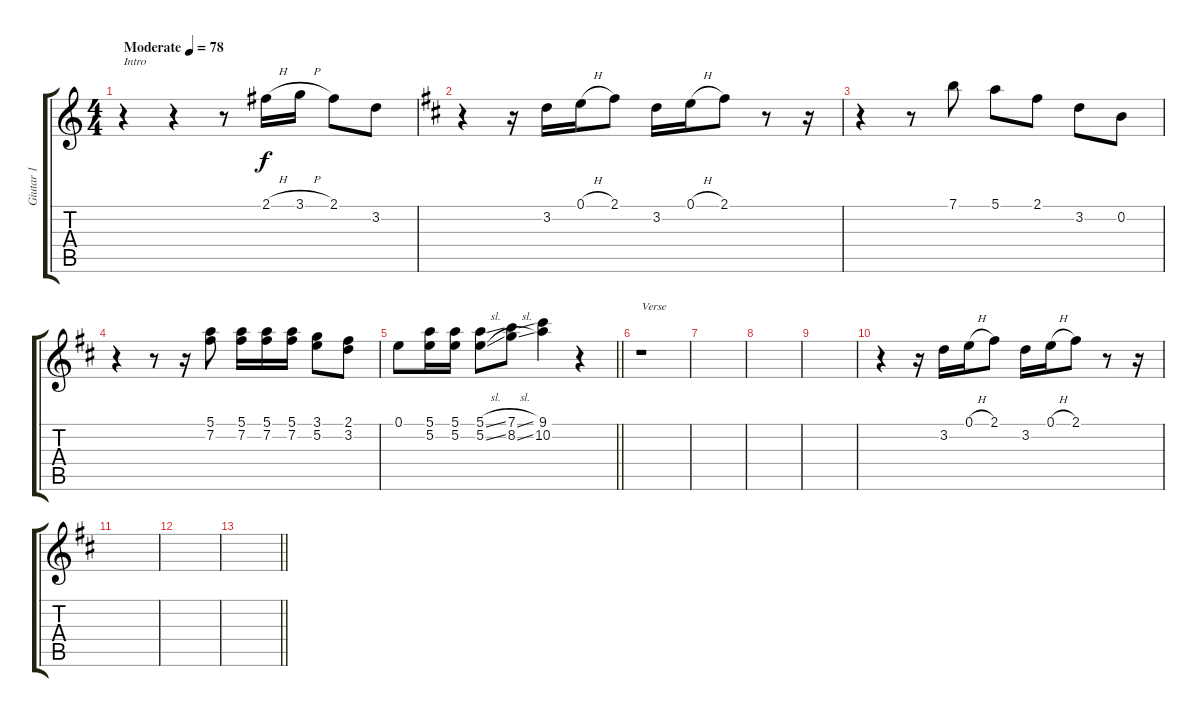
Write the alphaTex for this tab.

\track ("Giutar 1" "Giutar 1") {instrument acousticguitarsteel}
\staff {score tabs}
\tuning (E4 B3 G3 D3 A2 E2) {hide}
\ts (4 4)
\tempo (78 "Moderate")
\clef g2
\ks c
r.4{txt "Intro" dy f instrument acousticguitarsteel} r.4 r.8 2.1{h}.16 3.1{h}.16 2.1.8 3.2.8 |
\ks d
r.4 r.16 3.2.16 0.1{h}.16 2.1.8 3.2.16 0.1{h}.16 2.1.8 r.8 r.16 |
r.4 r.8 7.1.8 5.1.8 2.1.8 3.2.8 0.2.8 |
r.4 r.8 r.16 (5.1 7.2).8 (5.1 7.2).16 (5.1 7.2).16 (5.1 7.2).16 (3.1 5.2).8 (2.1 3.2).8 |
\barLineRight lightlight
0.1.8 (5.1 5.2).16 (5.1 5.2).16 (5.1{sl} 5.2{sl}).8 (7.1{sl} 8.2{sl}).8 (9.1 10.2).4 r.4 |
r.1{txt "Verse"} |
|
|
|
r.4 r.16 3.2.16 0.1{h}.16 2.1.8 3.2.16 0.1{h}.16 2.1.8 r.8 r.16 |
|
|
\barLineRight lightlight
